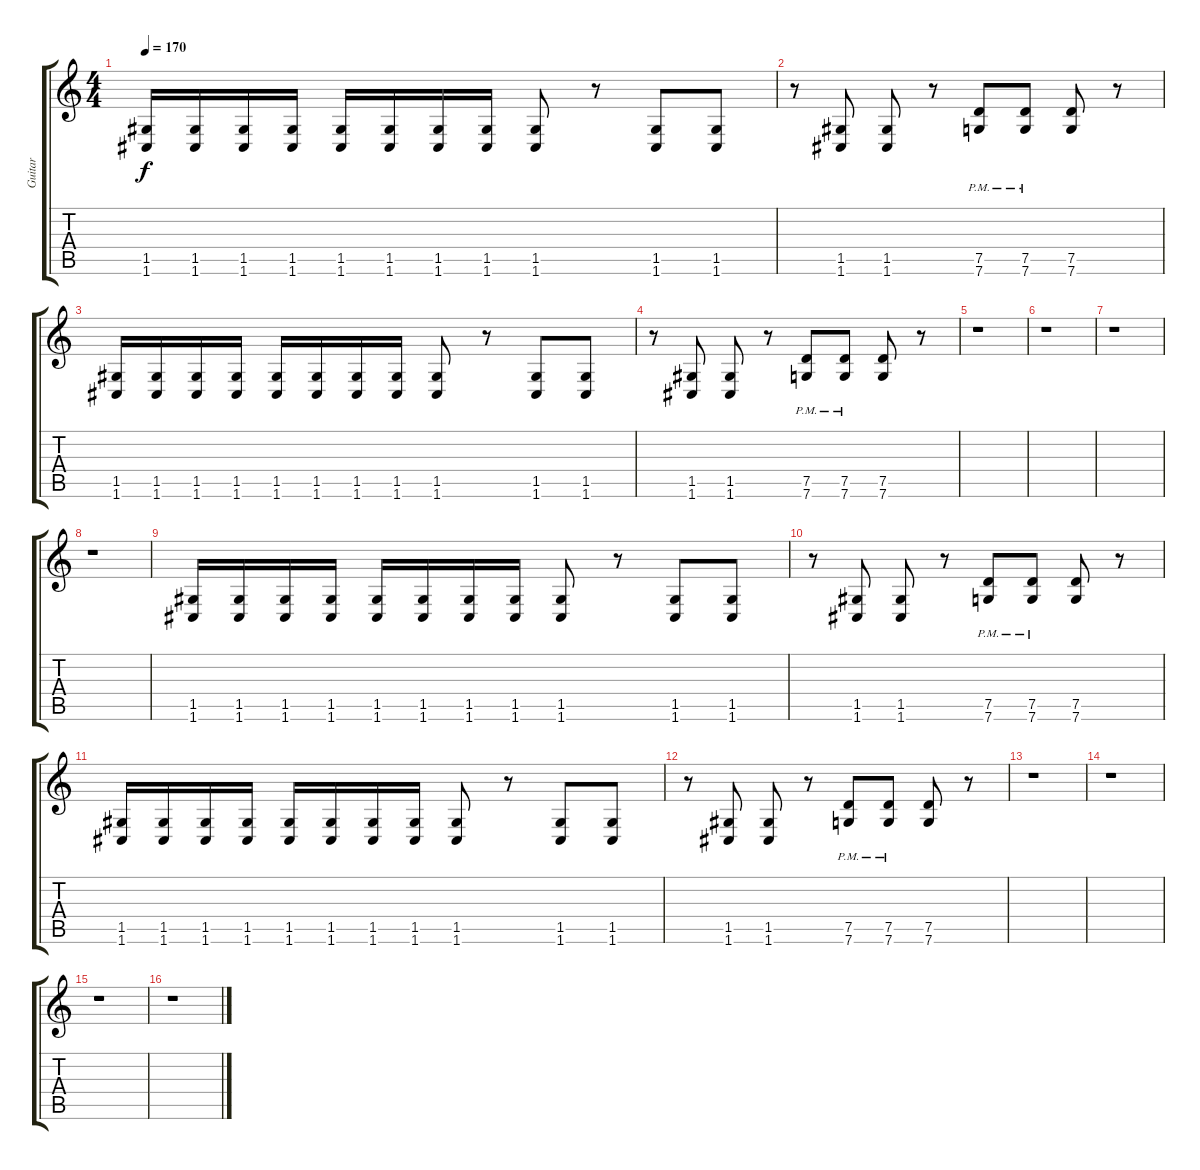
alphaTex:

\track ("Guitar" "Guitar") {instrument distortionguitar}
\staff {score tabs}
\tuning (D4 A3 F3 C3 G2 C2) {hide}
\ts (4 4)
\tempo 170
\clef g2
\ks c
(1.5 1.6).16{dy f} (1.5 1.6).16 (1.5 1.6).16 (1.5 1.6).16 (1.5 1.6).16 (1.5 1.6).16 (1.5 1.6).16 (1.5 1.6).16 (1.5 1.6).8 r.8 (1.5 1.6).8 (1.5 1.6).8 |
r.8 (1.5 1.6).8 (1.5 1.6).8 r.8 (7.5{pm} 7.6{pm}).8 (7.5{pm} 7.6{pm}).8 (7.5 7.6).8 r.8 |
(1.5 1.6).16 (1.5 1.6).16 (1.5 1.6).16 (1.5 1.6).16 (1.5 1.6).16 (1.5 1.6).16 (1.5 1.6).16 (1.5 1.6).16 (1.5 1.6).8 r.8 (1.5 1.6).8 (1.5 1.6).8 |
r.8 (1.5 1.6).8 (1.5 1.6).8 r.8 (7.5{pm} 7.6{pm}).8 (7.5{pm} 7.6{pm}).8 (7.5 7.6).8 r.8 |
r.1 |
r.1 |
r.1 |
r.1 |
(1.5 1.6).16 (1.5 1.6).16 (1.5 1.6).16 (1.5 1.6).16 (1.5 1.6).16 (1.5 1.6).16 (1.5 1.6).16 (1.5 1.6).16 (1.5 1.6).8 r.8 (1.5 1.6).8 (1.5 1.6).8 |
r.8 (1.5 1.6).8 (1.5 1.6).8 r.8 (7.5{pm} 7.6{pm}).8 (7.5{pm} 7.6{pm}).8 (7.5 7.6).8 r.8 |
(1.5 1.6).16 (1.5 1.6).16 (1.5 1.6).16 (1.5 1.6).16 (1.5 1.6).16 (1.5 1.6).16 (1.5 1.6).16 (1.5 1.6).16 (1.5 1.6).8 r.8 (1.5 1.6).8 (1.5 1.6).8 |
r.8 (1.5 1.6).8 (1.5 1.6).8 r.8 (7.5{pm} 7.6{pm}).8 (7.5{pm} 7.6{pm}).8 (7.5 7.6).8 r.8 |
r.1 |
r.1 |
r.1 |
r.1
